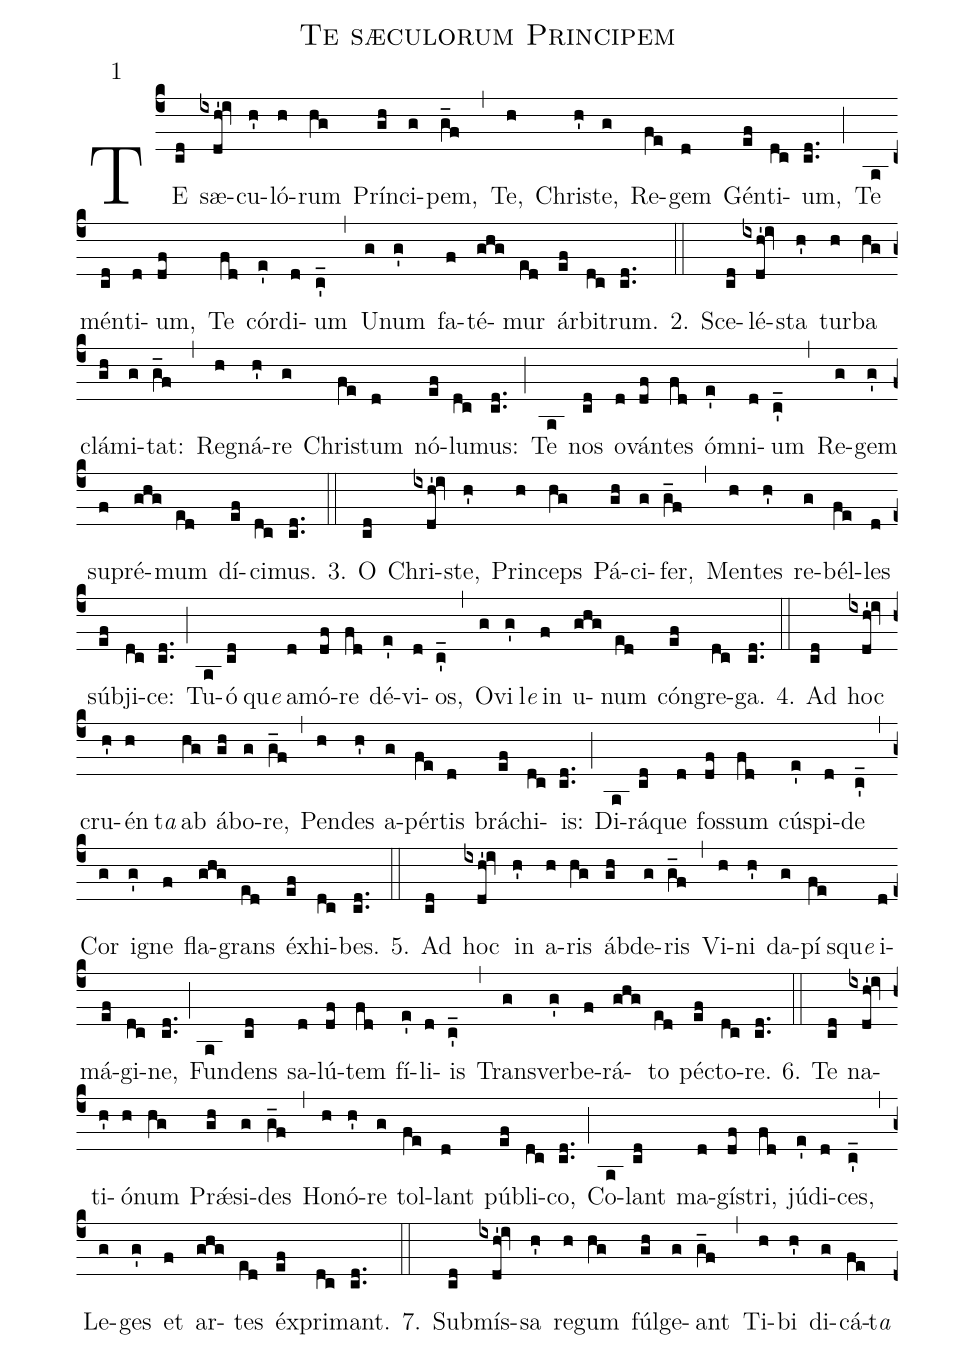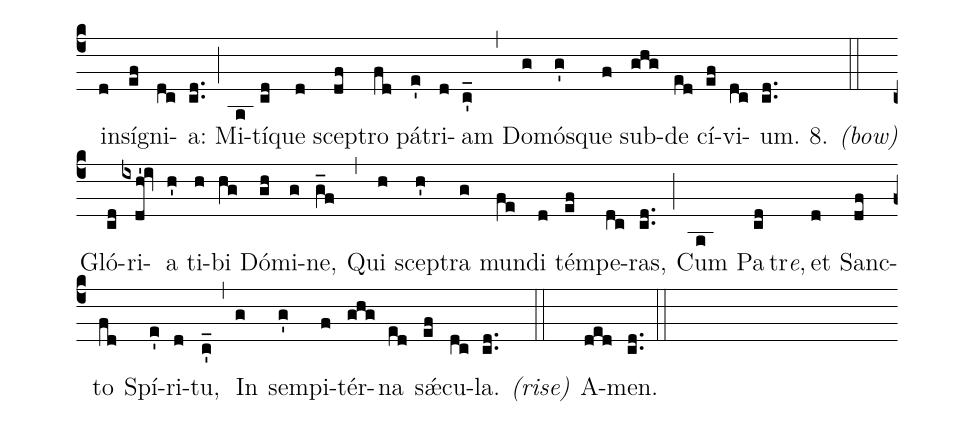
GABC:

name:Te sæculorum Principem;
office-part:Hymnus;
mode:1;
annotation: 1;
%%
(c4) TE(cd) sæ(ixdh'!iv)cu(h')ló(h)rum(hg) Prín(gh)ci(g)pem,(g_f) (,) Te,(h) Chri(h')ste,(g) Re(fe)gem(d) Gén(ef)ti(dc)um,(cd..) (;) Te(a) mén(cd)ti(d)um,(df) Te(fd) cór(e')di(d)um(c_') (,) U(g)num(g') fa(f)té(ghg)mur(ed) ár(ef)bi(dc)trum.(cd..) 2.(::) Sce(cd)lé(ixdh'!iv)sta(h') tur(h)ba(hg) clá(gh)mi(g)tat:(g_f) (,) Re(h)gná(h')re(g) Chri(fe)stum(d) nó(ef)lu(dc)mus:(cd..) (;) Te(a) nos(cd) o(d)ván(df)tes(fd) ó(e')mni(d)um(c_') (,) Re(g)gem(g') su(f)pré(ghg)mum(ed) dí(ef)ci(dc)mus.(cd..) 3.(::) O(cd) Chri(ixdh'!iv)ste,(h') Prin(h)ceps(hg) Pá(gh)ci(g)fer,(g_f) (,) Men(h)tes(h') re(g)bél(fe)les(d) súb(ef)ji(dc)ce:(cd..) (;) Tu(a)ó(cd)qu<i>e</i>() a(d)mó(df)re(fd) dé(e')vi(d)os,(c_') (,) O(g)vi(g')l<i>e</i>() in(f) u(ghg)num(ed) cón(ef)gre(dc)ga.(cd..) 4.(::) Ad(cd) hoc(ixdh'!iv) cru(h')én(h)t<i>a</i>() ab(hg) á(gh)bo(g)re,(g_f) (,) Pen(h)des(h') a(g)pér(fe)tis(d) brá(ef)chi(dc)is:(cd..) (;) Di(a)rá(cd)que(d) fos(df)sum(fd) cú(e')spi(d)de(c_') (,) Cor(g) i(g')gne(f) fla(ghg)grans(ed) éx(ef)hi(dc)bes.(cd..) 5.(::) Ad(cd) hoc(ixdh'!iv) in(h') a(h)ris(hg) áb(gh)de(g)ris(g_f) (,) Vi(h)ni(h') da(g)pí(fe)squ<i>e</i>() i(d)má(ef)gi(dc)ne,(cd..) (;) Fun(a)dens(cd) sa(d)lú(df)tem(fd) fí(e')li(d)is(c_') (,) Trans(g)ver(g')be(f)rá(ghg)to(ed) pé(ef)cto(dc)re.(cd..) 6.(::) Te(cd) na(ixdh'!iv)ti(h')ó(h)num(hg) Pr<sp>'ae</sp>(gh)si(g)des(g_f) (,) Ho(h)nó(h')re(g) tol(fe)lant(d) pú(ef)bli(dc)co,(cd..) (;) Co(a)lant(cd) ma(d)gí(df)stri,(fd) jú(e')di(d)ces,(c_') (,) Le(g)ges(g') et(f) ar(ghg)tes(ed) éx(ef)pri(dc)mant.(cd..) 7.(::) Sub(cd)mís(ixdh'!iv)sa(h') re(h)gum(hg) fúl(gh)ge(g)ant(g_f) (,) Ti(h)bi(h') di(g)cá(fe)t<i>a</i>() in(d)sí(ef)gni(dc)a:(cd..) (;) Mi(a)tí(cd)que(d) sce(df)ptro(fd) pá(e')tri(d)am(c_') (,) Do(g)mó(g')sque(f) sub(ghg)de(ed) cí(ef)vi(dc)um.(cd..)
8. <i><sp>(</sp>bow<sp>)</sp></i>(::) Gló(cd)ri(ixdh'!iv)a(h') ti(h)bi(hg) Dó(gh)mi(g)ne,(g_f) (,) Qui(h) sce(h')ptra(g) mun(fe)di(d) tém(ef)pe(dc)ras,(cd..) (;) Cum(a) Pa(cd)tr<i>e</i>,() et(d) Sanc(df)to(fd) Spí(e')ri(d)tu,(c_') (,) In(g) sem(g')pi(f)tér(ghg)na(ed) s<sp>'ae</sp>(ef)cu(dc)la.(cd..) <i><sp>(</sp>rise<sp>)</sp></i>(::) A(ded)men.(cd..) (::)
